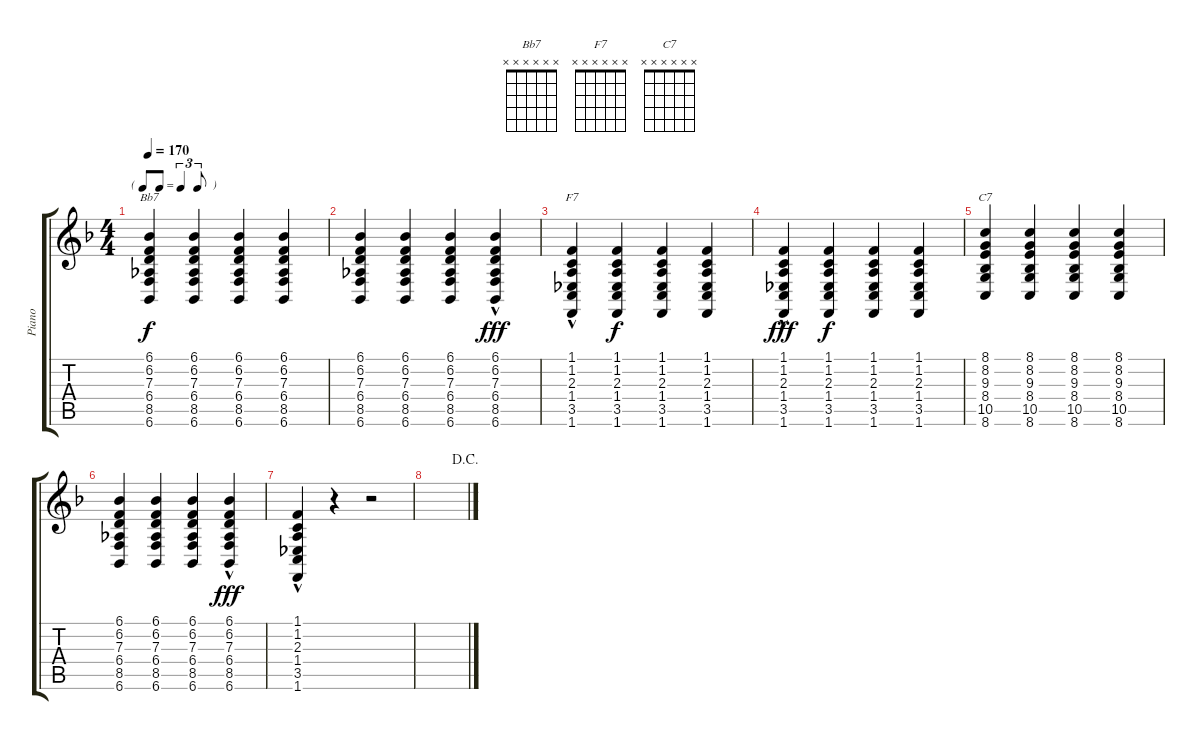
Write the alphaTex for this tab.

\track ("Piano" "Piano") {instrument acousticgrandpiano}
\staff {score tabs}
\tuning (E4 B3 G3 D3 A2 E2) {hide}
\chord ("Bb7" x x x x x x)
\chord ("F7" x x x x x x)
\chord ("C7" x x x x x x)
\ts (4 4)
\tf triplet8th
\tempo 170
\clef g2
\ks f
(6.1 6.2 7.3 6.4 8.5 6.6).4{ch "Bb7" dy f} (6.1 6.2 7.3 6.4 8.5 6.6).4 (6.1 6.2 7.3 6.4 8.5 6.6).4 (6.1 6.2 7.3 6.4 8.5 6.6).4 |
(6.1 6.2 7.3 6.4 8.5 6.6).4 (6.1 6.2 7.3 6.4 8.5 6.6).4 (6.1 6.2 7.3 6.4 8.5 6.6).4 (6.1{hac} 6.2{hac} 7.3{hac} 6.4{hac} 8.5{hac} 6.6{hac}).4{dy fff} |
(1.1 1.2 2.3 1.4 3.5 1.6{hac}).4{ch "F7"} (1.1 1.2 2.3 1.4 3.5 1.6).4{dy f} (1.1 1.2 2.3 1.4 3.5 1.6).4 (1.1 1.2 2.3 1.4 3.5 1.6).4 |
(1.1 1.2 2.3 1.4 3.5 1.6{hac}).4{dy fff} (1.1 1.2 2.3 1.4 3.5 1.6).4{dy f} (1.1 1.2 2.3 1.4 3.5 1.6).4 (1.1 1.2 2.3 1.4 3.5 1.6).4 |
(8.1 8.2 9.3 8.4 10.5 8.6).4{ch "C7"} (8.1 8.2 9.3 8.4 10.5 8.6).4 (8.1 8.2 9.3 8.4 10.5 8.6).4 (8.1 8.2 9.3 8.4 10.5 8.6).4 |
(6.1 6.2 7.3 6.4 8.5 6.6).4 (6.1 6.2 7.3 6.4 8.5 6.6).4 (6.1 6.2 7.3 6.4 8.5 6.6).4 (6.1{hac} 6.2{hac} 7.3{hac} 6.4{hac} 8.5{hac} 6.6{hac}).4{dy fff} |
(1.1 1.2{hac} 2.3 1.4 3.5 1.6{hac}).4 r.4 r.2 |
\jump dacapo
